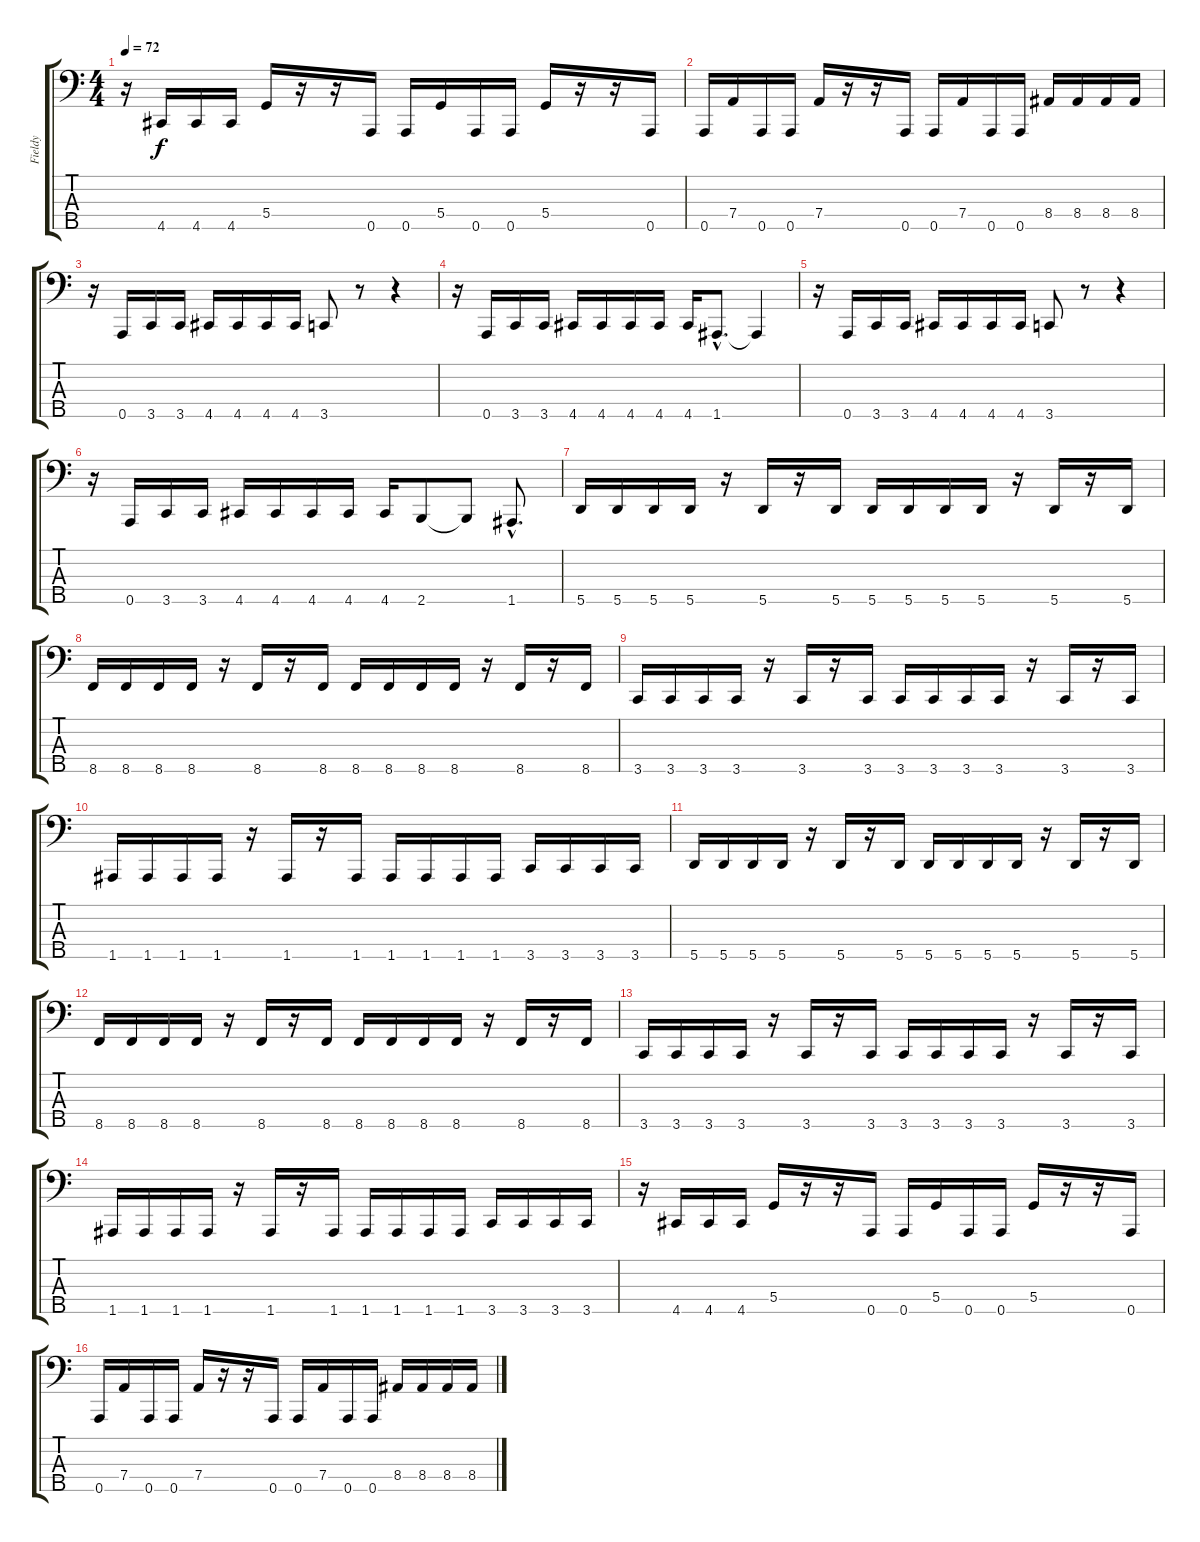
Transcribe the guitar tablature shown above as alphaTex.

\track ("Fieldy" "Fieldy") {instrument slapbass1}
\staff {score tabs}
\tuning (F2 C2 G1 D1 A0) {hide}
\ts (4 4)
\tempo 72
\clef f4
\ks c
r.16{dy f} 4.5.16 4.5.16 4.5.16 5.4.16 r.16 r.16 0.5.16 0.5.16 5.4.16 0.5.16 0.5.16 5.4.16 r.16 r.16 0.5.16 |
0.5.16 7.4.16 0.5.16 0.5.16 7.4.16 r.16 r.16 0.5.16 0.5.16 7.4.16 0.5.16 0.5.16 8.4.16 8.4.16 8.4.16 8.4.16 |
r.16 0.5.16 3.5.16 3.5.16 4.5.16 4.5.16 4.5.16 4.5.16 3.5.8 r.8 r.4 |
r.16 0.5.16 3.5.16 3.5.16 4.5.16 4.5.16 4.5.16 4.5.16 4.5.16 1.5{hac}.8{d} 1.5{t}.4 |
r.16 0.5.16 3.5.16 3.5.16 4.5.16 4.5.16 4.5.16 4.5.16 3.5.8 r.8 r.4 |
r.16 0.5.16 3.5.16 3.5.16 4.5.16 4.5.16 4.5.16 4.5.16 4.5.16 2.5.8 2.5{t}.8 1.5{hac}.8{d} |
5.5.16 5.5.16 5.5.16 5.5.16 r.16 5.5.16 r.16 5.5.16 5.5.16 5.5.16 5.5.16 5.5.16 r.16 5.5.16 r.16 5.5.16 |
8.5.16 8.5.16 8.5.16 8.5.16 r.16 8.5.16 r.16 8.5.16 8.5.16 8.5.16 8.5.16 8.5.16 r.16 8.5.16 r.16 8.5.16 |
3.5.16 3.5.16 3.5.16 3.5.16 r.16 3.5.16 r.16 3.5.16 3.5.16 3.5.16 3.5.16 3.5.16 r.16 3.5.16 r.16 3.5.16 |
1.5.16 1.5.16 1.5.16 1.5.16 r.16 1.5.16 r.16 1.5.16 1.5.16 1.5.16 1.5.16 1.5.16 3.5.16 3.5.16 3.5.16 3.5.16 |
5.5.16 5.5.16 5.5.16 5.5.16 r.16 5.5.16 r.16 5.5.16 5.5.16 5.5.16 5.5.16 5.5.16 r.16 5.5.16 r.16 5.5.16 |
8.5.16 8.5.16 8.5.16 8.5.16 r.16 8.5.16 r.16 8.5.16 8.5.16 8.5.16 8.5.16 8.5.16 r.16 8.5.16 r.16 8.5.16 |
3.5.16 3.5.16 3.5.16 3.5.16 r.16 3.5.16 r.16 3.5.16 3.5.16 3.5.16 3.5.16 3.5.16 r.16 3.5.16 r.16 3.5.16 |
1.5.16 1.5.16 1.5.16 1.5.16 r.16 1.5.16 r.16 1.5.16 1.5.16 1.5.16 1.5.16 1.5.16 3.5.16 3.5.16 3.5.16 3.5.16 |
r.16 4.5.16 4.5.16 4.5.16 5.4.16 r.16 r.16 0.5.16 0.5.16 5.4.16 0.5.16 0.5.16 5.4.16 r.16 r.16 0.5.16 |
0.5.16 7.4.16 0.5.16 0.5.16 7.4.16 r.16 r.16 0.5.16 0.5.16 7.4.16 0.5.16 0.5.16 8.4.16 8.4.16 8.4.16 8.4.16
